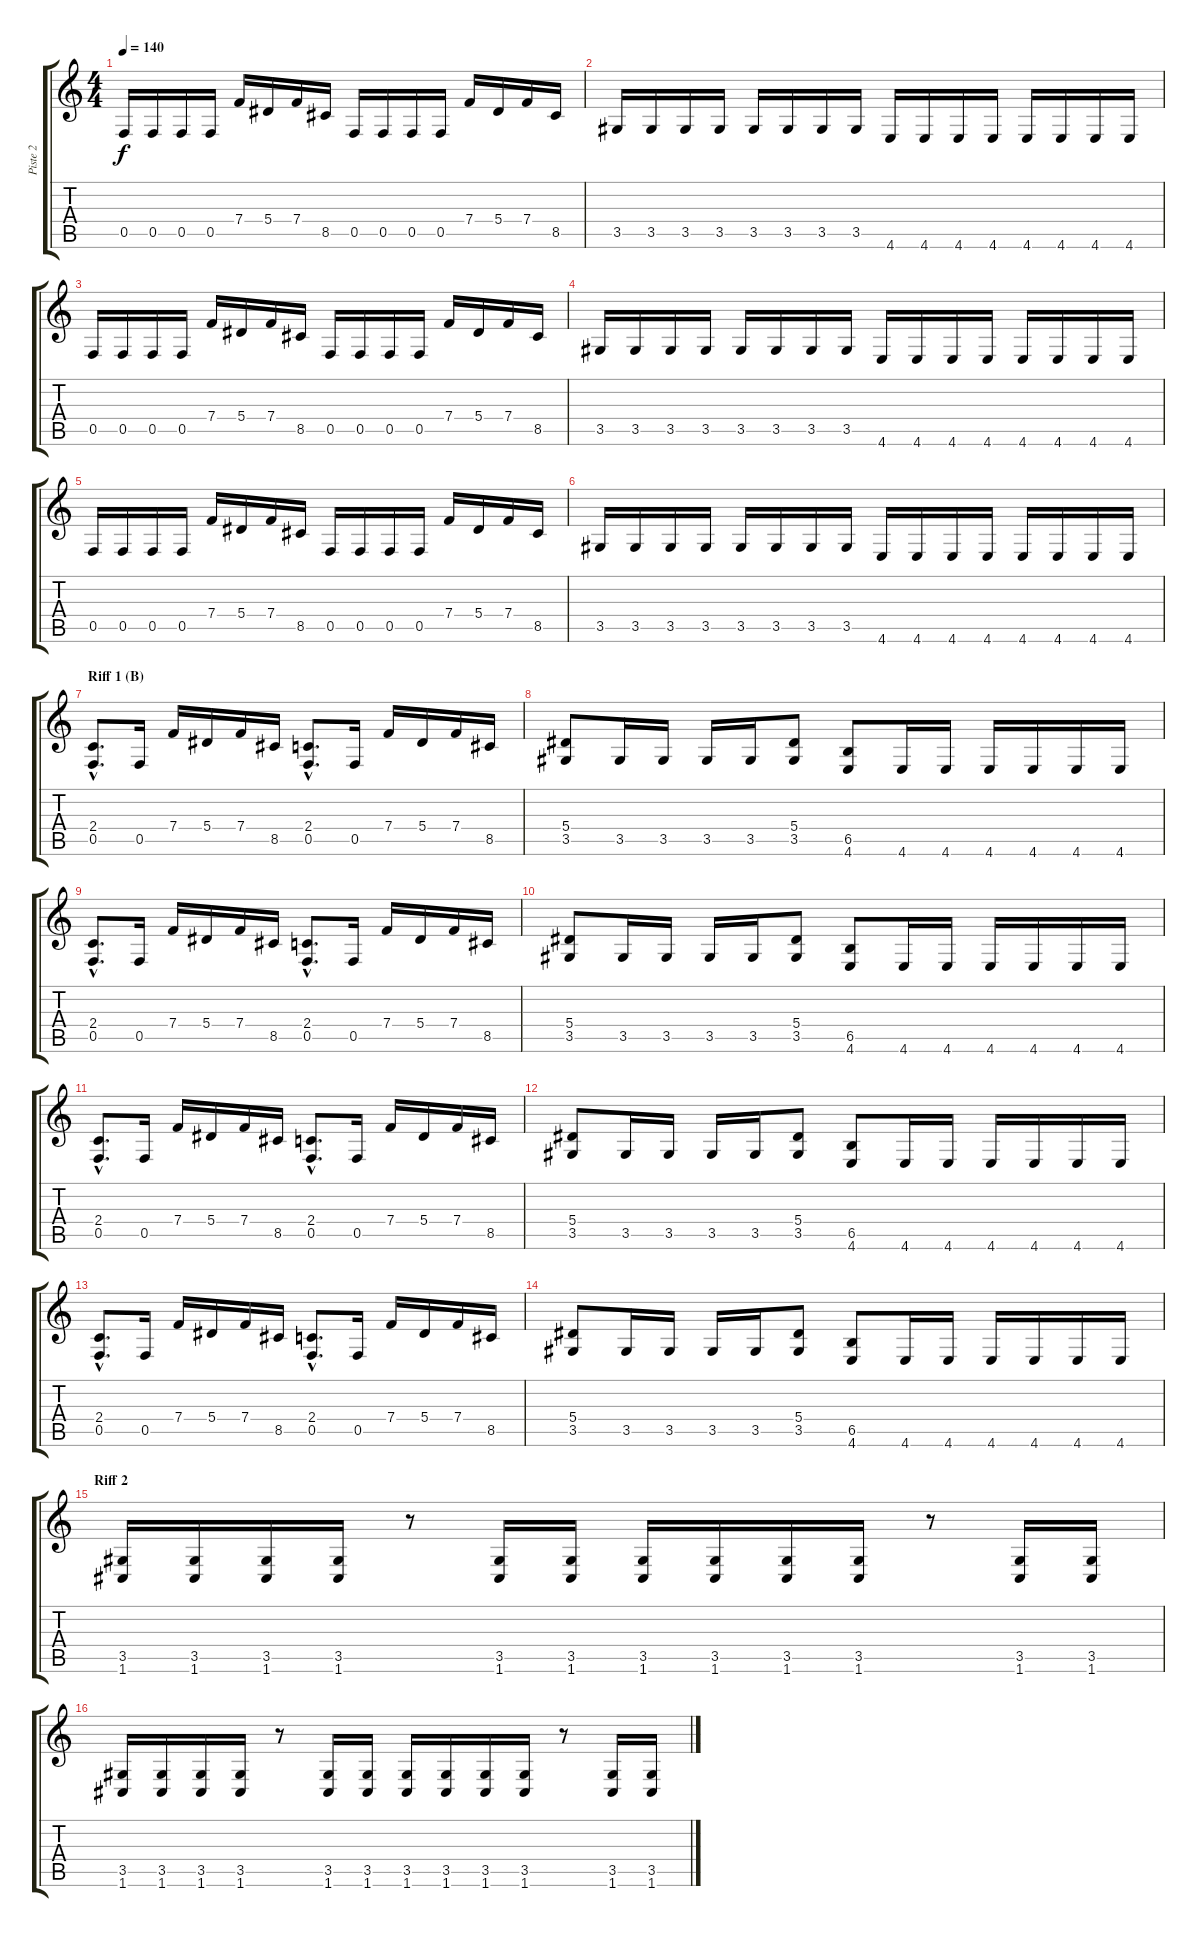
\track ("Piste 2" "Piste 2") {instrument distortionguitar}
\staff {score tabs}
\tuning (C4 G3 Eb3 Bb2 F2 C2) {hide}
\ts (4 4)
\tempo 140
\clef g2
\ks c
0.5.16{dy f} 0.5.16 0.5.16 0.5.16 7.4.16 5.4.16 7.4.16 8.5.16 0.5.16 0.5.16 0.5.16 0.5.16 7.4.16 5.4.16 7.4.16 8.5.16 |
3.5.16 3.5.16 3.5.16 3.5.16 3.5.16 3.5.16 3.5.16 3.5.16 4.6.16 4.6.16 4.6.16 4.6.16 4.6.16 4.6.16 4.6.16 4.6.16 |
0.5.16 0.5.16 0.5.16 0.5.16 7.4.16 5.4.16 7.4.16 8.5.16 0.5.16 0.5.16 0.5.16 0.5.16 7.4.16 5.4.16 7.4.16 8.5.16 |
3.5.16 3.5.16 3.5.16 3.5.16 3.5.16 3.5.16 3.5.16 3.5.16 4.6.16 4.6.16 4.6.16 4.6.16 4.6.16 4.6.16 4.6.16 4.6.16 |
0.5.16 0.5.16 0.5.16 0.5.16 7.4.16 5.4.16 7.4.16 8.5.16 0.5.16 0.5.16 0.5.16 0.5.16 7.4.16 5.4.16 7.4.16 8.5.16 |
3.5.16 3.5.16 3.5.16 3.5.16 3.5.16 3.5.16 3.5.16 3.5.16 4.6.16 4.6.16 4.6.16 4.6.16 4.6.16 4.6.16 4.6.16 4.6.16 |
\section ("" "Riff 1 (B)")
(2.4{hac} 0.5{hac}).8{d} 0.5.16 7.4.16 5.4.16 7.4.16 8.5.16 (2.4{hac} 0.5{hac}).8{d} 0.5.16 7.4.16 5.4.16 7.4.16 8.5.16 |
(5.4 3.5).8 3.5.16 3.5.16 3.5.16 3.5.16 (5.4 3.5).8 (6.5 4.6).8 4.6.16 4.6.16 4.6.16 4.6.16 4.6.16 4.6.16 |
(2.4{hac} 0.5{hac}).8{d} 0.5.16 7.4.16 5.4.16 7.4.16 8.5.16 (2.4{hac} 0.5{hac}).8{d} 0.5.16 7.4.16 5.4.16 7.4.16 8.5.16 |
(5.4 3.5).8 3.5.16 3.5.16 3.5.16 3.5.16 (5.4 3.5).8 (6.5 4.6).8 4.6.16 4.6.16 4.6.16 4.6.16 4.6.16 4.6.16 |
(2.4{hac} 0.5{hac}).8{d} 0.5.16 7.4.16 5.4.16 7.4.16 8.5.16 (2.4{hac} 0.5{hac}).8{d} 0.5.16 7.4.16 5.4.16 7.4.16 8.5.16 |
(5.4 3.5).8 3.5.16 3.5.16 3.5.16 3.5.16 (5.4 3.5).8 (6.5 4.6).8 4.6.16 4.6.16 4.6.16 4.6.16 4.6.16 4.6.16 |
(2.4{hac} 0.5{hac}).8{d} 0.5.16 7.4.16 5.4.16 7.4.16 8.5.16 (2.4{hac} 0.5{hac}).8{d} 0.5.16 7.4.16 5.4.16 7.4.16 8.5.16 |
(5.4 3.5).8 3.5.16 3.5.16 3.5.16 3.5.16 (5.4 3.5).8 (6.5 4.6).8 4.6.16 4.6.16 4.6.16 4.6.16 4.6.16 4.6.16 |
\section ("" "Riff 2")
(3.5 1.6).16 (3.5 1.6).16 (3.5 1.6).16 (3.5 1.6).16 r.8 (3.5 1.6).16 (3.5 1.6).16 (3.5 1.6).16 (3.5 1.6).16 (3.5 1.6).16 (3.5 1.6).16 r.8 (3.5 1.6).16 (3.5 1.6).16 |
(3.5 1.6).16 (3.5 1.6).16 (3.5 1.6).16 (3.5 1.6).16 r.8 (3.5 1.6).16 (3.5 1.6).16 (3.5 1.6).16 (3.5 1.6).16 (3.5 1.6).16 (3.5 1.6).16 r.8 (3.5 1.6).16 (3.5 1.6).16
